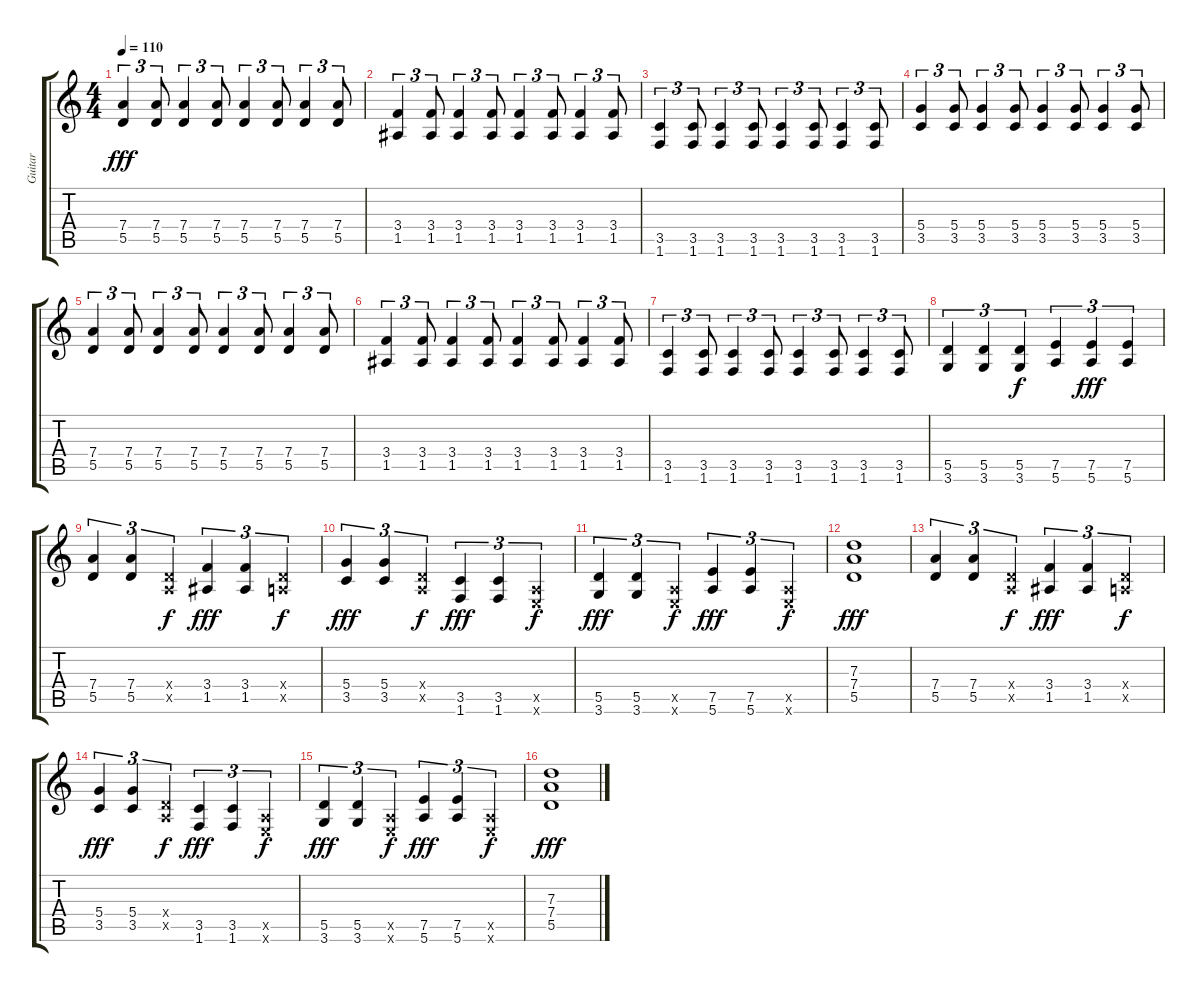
\track ("Guitar" "Guitar") {instrument overdrivenguitar}
\staff {score tabs}
\tuning (E4 B3 G3 D3 A2 E2) {hide}
\ts (4 4)
\tempo 110
\clef g2
\ks c
(7.4 5.5).4{tu (3 2) dy fff} (7.4 5.5).8{tu (3 2)} (7.4 5.5).4{tu (3 2)} (7.4 5.5).8{tu (3 2)} (7.4 5.5).4{tu (3 2)} (7.4 5.5).8{tu (3 2)} (7.4 5.5).4{tu (3 2)} (7.4 5.5).8{tu (3 2)} |
(3.4 1.5).4{tu (3 2)} (3.4 1.5).8{tu (3 2)} (3.4 1.5).4{tu (3 2)} (3.4 1.5).8{tu (3 2)} (3.4 1.5).4{tu (3 2)} (3.4 1.5).8{tu (3 2)} (3.4 1.5).4{tu (3 2)} (3.4 1.5).8{tu (3 2)} |
(3.5 1.6).4{tu (3 2)} (3.5 1.6).8{tu (3 2)} (3.5 1.6).4{tu (3 2)} (3.5 1.6).8{tu (3 2)} (3.5 1.6).4{tu (3 2)} (3.5 1.6).8{tu (3 2)} (3.5 1.6).4{tu (3 2)} (3.5 1.6).8{tu (3 2)} |
(5.4 3.5).4{tu (3 2)} (5.4 3.5).8{tu (3 2)} (5.4 3.5).4{tu (3 2)} (5.4 3.5).8{tu (3 2)} (5.4 3.5).4{tu (3 2)} (5.4 3.5).8{tu (3 2)} (5.4 3.5).4{tu (3 2)} (5.4 3.5).8{tu (3 2)} |
(7.4 5.5).4{tu (3 2)} (7.4 5.5).8{tu (3 2)} (7.4 5.5).4{tu (3 2)} (7.4 5.5).8{tu (3 2)} (7.4 5.5).4{tu (3 2)} (7.4 5.5).8{tu (3 2)} (7.4 5.5).4{tu (3 2)} (7.4 5.5).8{tu (3 2)} |
(3.4 1.5).4{tu (3 2)} (3.4 1.5).8{tu (3 2)} (3.4 1.5).4{tu (3 2)} (3.4 1.5).8{tu (3 2)} (3.4 1.5).4{tu (3 2)} (3.4 1.5).8{tu (3 2)} (3.4 1.5).4{tu (3 2)} (3.4 1.5).8{tu (3 2)} |
(3.5 1.6).4{tu (3 2)} (3.5 1.6).8{tu (3 2)} (3.5 1.6).4{tu (3 2)} (3.5 1.6).8{tu (3 2)} (3.5 1.6).4{tu (3 2)} (3.5 1.6).8{tu (3 2)} (3.5 1.6).4{tu (3 2)} (3.5 1.6).8{tu (3 2)} |
(5.5 3.6).4{tu (3 2)} (5.5 3.6).4{tu (3 2)} (5.5 3.6).4{tu (3 2) dy f} (7.5 5.6).4{tu (3 2)} (7.5 5.6).4{tu (3 2) dy fff} (7.5 5.6).4{tu (3 2)} |
(7.4 5.5).4{tu (3 2)} (7.4 5.5).4{tu (3 2)} (0.4{x} 0.5{x}).4{tu (3 2) dy f} (3.4 1.5).4{tu (3 2) dy fff} (3.4 1.5).4{tu (3 2)} (0.4{x} 0.5{x}).4{tu (3 2) dy f} |
(5.4 3.5).4{tu (3 2) dy fff} (5.4 3.5).4{tu (3 2)} (0.4{x} 0.5{x}).4{tu (3 2) dy f} (3.5 1.6).4{tu (3 2) dy fff} (3.5 1.6).4{tu (3 2)} (0.5{x} 0.6{x}).4{tu (3 2) dy f} |
(5.5 3.6).4{tu (3 2) dy fff} (5.5 3.6).4{tu (3 2)} (0.5{x} 0.6{x}).4{tu (3 2) dy f} (7.5 5.6).4{tu (3 2) dy fff} (7.5 5.6).4{tu (3 2)} (0.5{x} 0.6{x}).4{tu (3 2) dy f} |
(7.3 7.4 5.5).1{dy fff} |
(7.4 5.5).4{tu (3 2)} (7.4 5.5).4{tu (3 2)} (0.4{x} 0.5{x}).4{tu (3 2) dy f} (3.4 1.5).4{tu (3 2) dy fff} (3.4 1.5).4{tu (3 2)} (0.4{x} 0.5{x}).4{tu (3 2) dy f} |
(5.4 3.5).4{tu (3 2) dy fff} (5.4 3.5).4{tu (3 2)} (0.4{x} 0.5{x}).4{tu (3 2) dy f} (3.5 1.6).4{tu (3 2) dy fff} (3.5 1.6).4{tu (3 2)} (0.5{x} 0.6{x}).4{tu (3 2) dy f} |
(5.5 3.6).4{tu (3 2) dy fff} (5.5 3.6).4{tu (3 2)} (0.5{x} 0.6{x}).4{tu (3 2) dy f} (7.5 5.6).4{tu (3 2) dy fff} (7.5 5.6).4{tu (3 2)} (0.5{x} 0.6{x}).4{tu (3 2) dy f} |
(7.3 7.4 5.5).1{dy fff}
